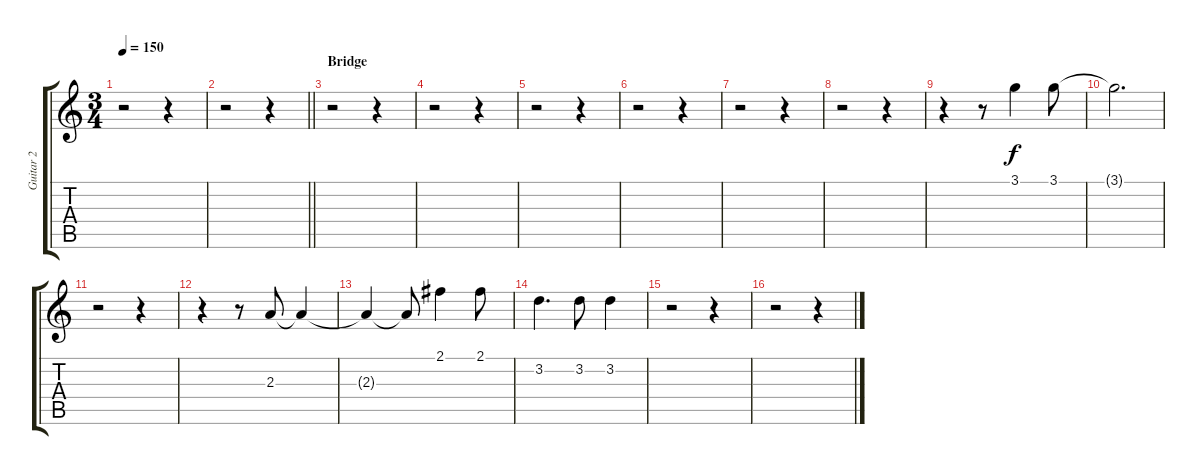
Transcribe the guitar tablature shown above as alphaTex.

\track ("Guitar 2" "Guitar 2") {instrument acousticguitarsteel}
\staff {score tabs}
\tuning (E4 B3 G3 D3 A2 E2) {hide}
\ts (3 4)
\tempo 150
\clef g2
\ks c
r.2{dy f} r.4 |
\barLineRight lightlight
r.2 r.4 |
\section ("" "Bridge")
r.2 r.4 |
r.2 r.4 |
r.2 r.4 |
r.2 r.4 |
r.2 r.4 |
r.2 r.4 |
r.4 r.8 3.1.4{volume 8 instrument electricguitarclean} 3.1.8 |
3.1{t}.2{d} |
r.2 r.4 |
r.4 r.8 2.3.8 2.3{t}.4 |
2.3{t}.4 2.3{t}.8 2.1.4 2.1.8 |
3.2.4{d} 3.2.8 3.2.4 |
r.2 r.4 |
r.2 r.4
